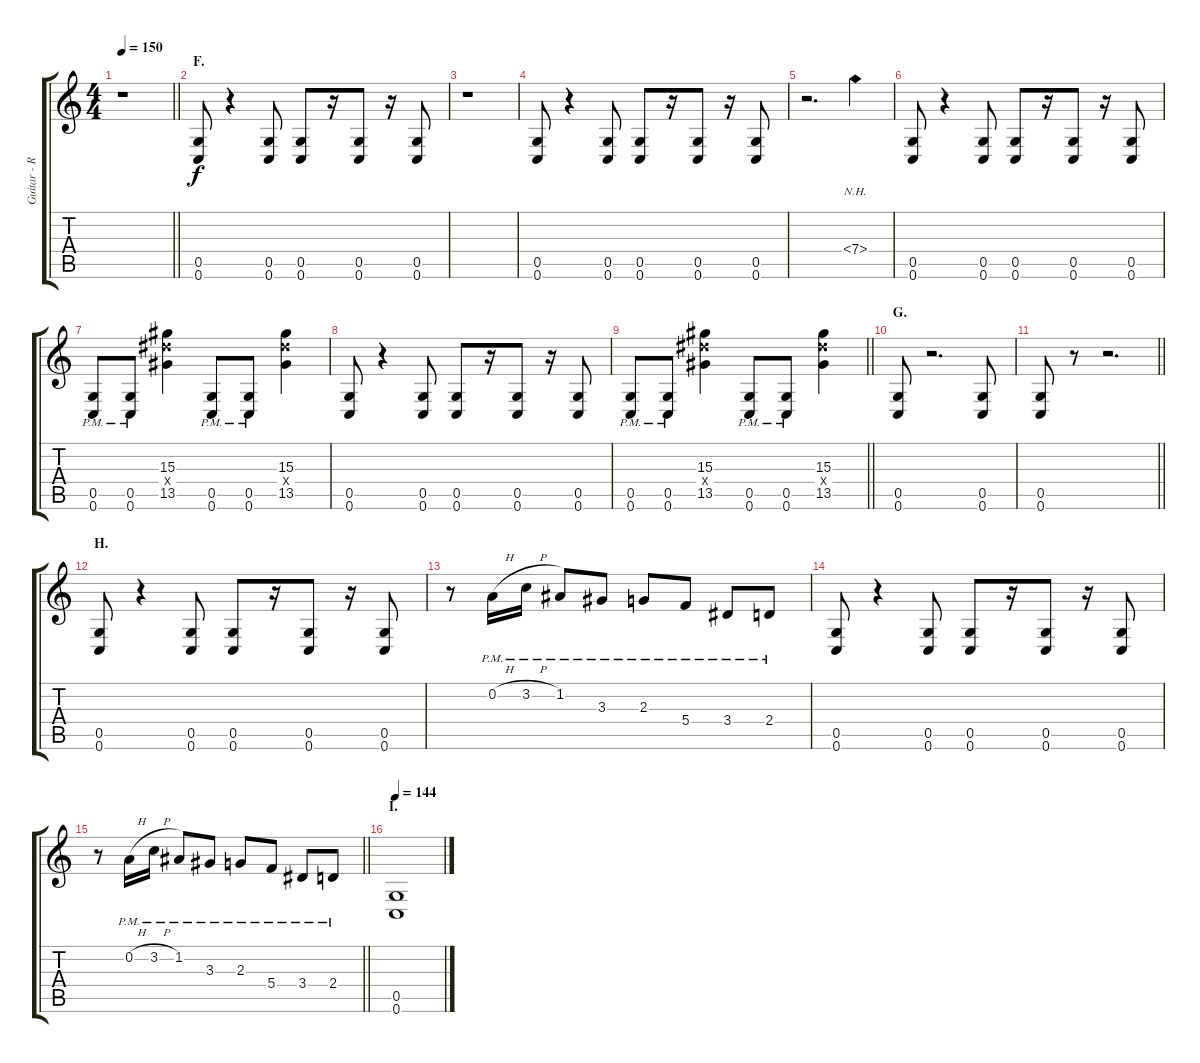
\track ("Guitar - Right" "Guitar - R") {instrument distortionguitar}
\staff {score tabs}
\tuning (D4 A3 F3 C3 G2 C2) {hide}
\ts (4 4)
\tempo 150
\clef g2
\barLineRight lightlight
\ks c
r.1{dy f} |
\section ("" "F.")
(0.5 0.6).8 r.4 (0.5 0.6).8 (0.5 0.6).8 r.16 (0.5 0.6).8 r.16 (0.5 0.6).8 |
r.1 |
(0.5 0.6).8 r.4 (0.5 0.6).8 (0.5 0.6).8 r.16 (0.5 0.6).8 r.16 (0.5 0.6).8 |
r.2{d} 7.4{nh}.4 |
(0.5 0.6).8 r.4 (0.5 0.6).8 (0.5 0.6).8 r.16 (0.5 0.6).8 r.16 (0.5 0.6).8 |
(0.5{pm} 0.6{pm}).8 (0.5{pm} 0.6{pm}).8 (15.3 15.4{x} 13.5).4 (0.5{pm} 0.6{pm}).8 (0.5{pm} 0.6{pm}).8 (15.3 15.4{x} 13.5).4 |
(0.5 0.6).8 r.4 (0.5 0.6).8 (0.5 0.6).8 r.16 (0.5 0.6).8 r.16 (0.5 0.6).8 |
\barLineRight lightlight
(0.5{pm} 0.6{pm}).8 (0.5{pm} 0.6{pm}).8 (15.3 15.4{x} 13.5).4 (0.5{pm} 0.6{pm}).8 (0.5{pm} 0.6{pm}).8 (15.3 15.4{x} 13.5).4 |
\section ("" "G.")
(0.5 0.6).8 r.2{d} (0.5 0.6).8 |
\barLineRight lightlight
(0.5 0.6).8 r.8 r.2{d} |
\section ("" "H.")
(0.5 0.6).8 r.4 (0.5 0.6).8 (0.5 0.6).8 r.16 (0.5 0.6).8 r.16 (0.5 0.6).8 |
r.8 0.2{h pm}.16 3.2{h pm}.16 1.2{pm}.8 3.3{pm}.8 2.3{pm}.8 5.4{pm}.8 3.4{pm}.8 2.4{pm}.8 |
(0.5 0.6).8 r.4 (0.5 0.6).8 (0.5 0.6).8 r.16 (0.5 0.6).8 r.16 (0.5 0.6).8 |
\barLineRight lightlight
r.8 0.2{h pm}.16 3.2{h pm}.16 1.2{pm}.8 3.3{pm}.8 2.3{pm}.8 5.4{pm}.8 3.4{pm}.8 2.4{pm}.8 |
\section ("" "I.")
\tempo 144
(0.5 0.6).1
